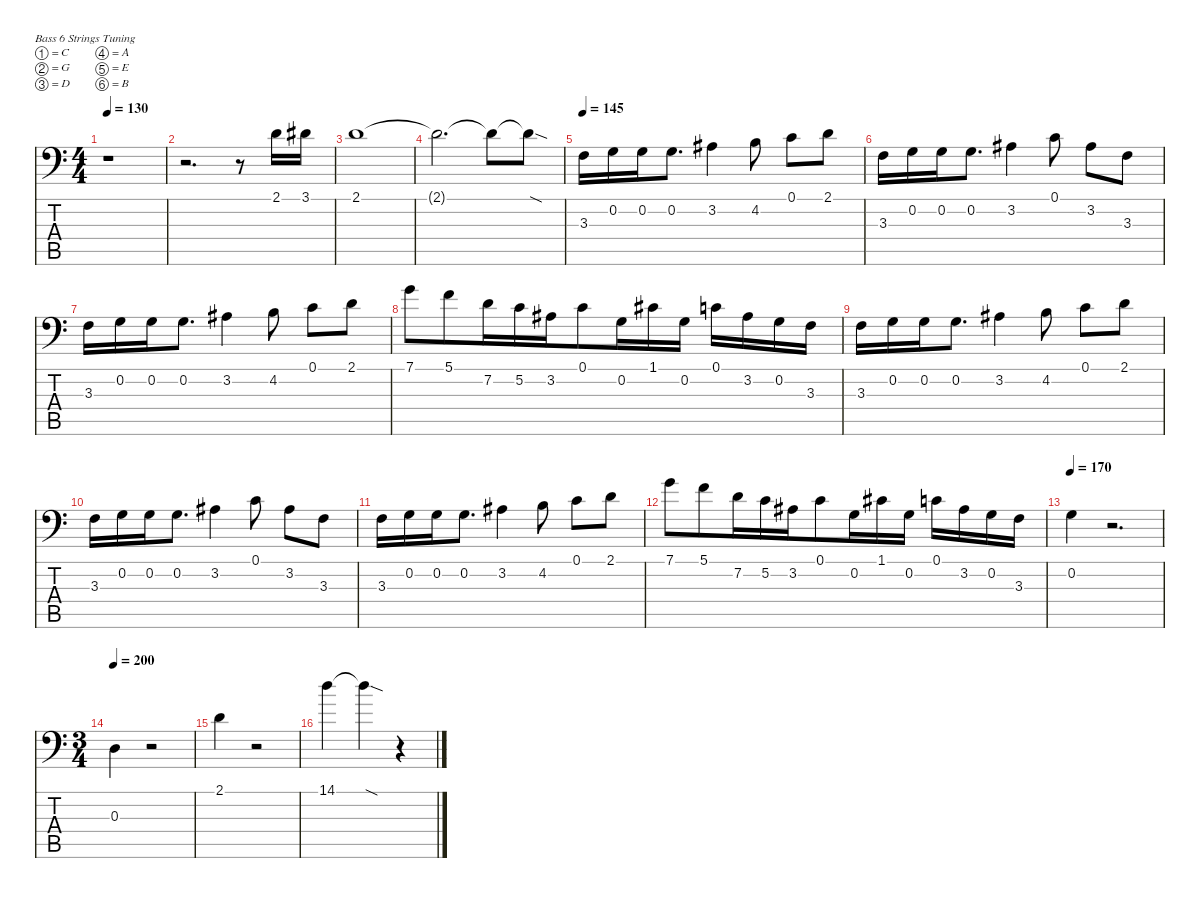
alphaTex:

\defaultSystemsLayout 4
\hideDynamics
\bracketExtendMode nobrackets
\singleTrackTrackNamePolicy hidden
\multiTrackTrackNamePolicy hidden
\firstSystemTrackNameMode fullname
\otherSystemsTrackNameOrientation horizontal
\track ("Bass" "el.bs.") {instrument electricbassfinger}
\staff {score tabs}
\tuning (C3 G2 D2 A1 E1 B0)
\ts (4 4)
\tempo 130
\clef f4
\ks c
r.1{dy f beam Down} |
r.2{d beam Down} r.8{beam Down} 2.1.16{beam Down} 3.1{acc #}.16{beam Down} |
2.1.1{beam Down} |
2.1{t}.2{d beam Down} 2.1{t}.8{beam Down} 2.1{sod t}.8{beam Down} |
\beaming (8 6 4)
\tempo 145
3.3.16{beam Down} 0.2.16{beam Down} 0.2.16{beam Down} 0.2.8{d beam Down} 3.2{acc #}.4{beam Down} 4.2.8{beam Down} 0.1.8{beam Down} 2.1.8{beam Down} |
3.3.16{beam Down} 0.2.16{beam Down} 0.2.16{beam Down} 0.2.8{d beam Down} 3.2{acc #}.4{beam Down} 0.1.8{beam Down} 3.2{acc #}.8{beam Down} 3.3.8{beam Down} |
3.3.16{beam Down} 0.2.16{beam Down} 0.2.16{beam Down} 0.2.8{d beam Down} 3.2{acc #}.4{beam Down} 4.2.8{beam Down} 0.1.8{beam Down} 2.1.8{beam Down} |
7.1.8{beam Down} 5.1.8{beam Down} 7.2.16{beam Down} 5.2.16{beam Down} 3.2{acc #}.16{beam Down} 0.1.8{beam Down} 0.2.16{beam Down} 1.1{acc #}.16{beam Down} 0.2.16{beam Down} 0.1.16{beam Down} 3.2{acc #}.16{beam Down} 0.2.16{beam Down} 3.3.16{beam Down} |
3.3.16{beam Down} 0.2.16{beam Down} 0.2.16{beam Down} 0.2.8{d beam Down} 3.2{acc #}.4{beam Down} 4.2.8{beam Down} 0.1.8{beam Down} 2.1.8{beam Down} |
3.3.16{beam Down} 0.2.16{beam Down} 0.2.16{beam Down} 0.2.8{d beam Down} 3.2{acc #}.4{beam Down} 0.1.8{beam Down} 3.2{acc #}.8{beam Down} 3.3.8{beam Down} |
3.3.16{beam Down} 0.2.16{beam Down} 0.2.16{beam Down} 0.2.8{d beam Down} 3.2{acc #}.4{beam Down} 4.2.8{beam Down} 0.1.8{beam Down} 2.1.8{beam Down} |
7.1.8{beam Down} 5.1.8{beam Down} 7.2.16{beam Down} 5.2.16{beam Down} 3.2{acc #}.16{beam Down} 0.1.8{beam Down} 0.2.16{beam Down} 1.1{acc #}.16{beam Down} 0.2.16{beam Down} 0.1.16{beam Down} 3.2{acc #}.16{beam Down} 0.2.16{beam Down} 3.3.16{beam Down} |
\tempo 170
0.2.4{beam Down} r.2{d beam Down} |
\ts (3 4)
\beaming (8 2 2 2)
\tempo 200
0.3.4{beam Down} r.2{beam Down} |
2.1.4{beam Down} r.2{beam Down} |
14.1.4{beam Down} 14.1{sod t}.4{beam Down} r.4{beam Down}
